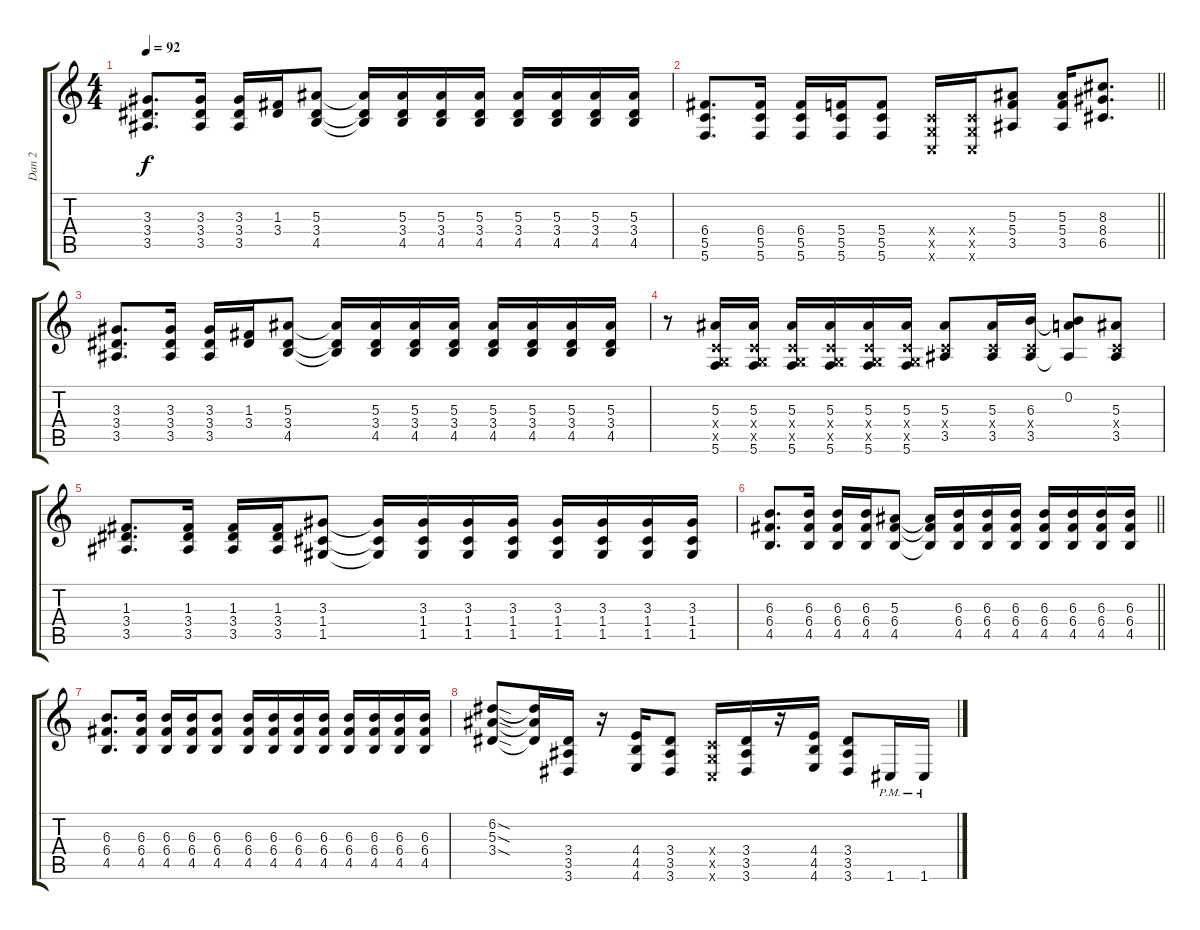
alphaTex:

\track ("Dan 2" "Dan 2") {instrument distortionguitar}
\staff {score tabs}
\tuning (D4 A3 F3 C3 G2 C2) {hide}
\ts (4 4)
\tempo 92
\clef g2
\ks c
(3.3 3.4 3.5).8{d dy f} (3.3 3.4 3.5).16 (3.3 3.4 3.5).16 (1.3 3.4).16 (5.3 3.4 4.5).8 (5.3{t} 3.4{t} 4.5{t}).16 (5.3 3.4 4.5).16 (5.3 3.4 4.5).16 (5.3 3.4 4.5).16 (5.3 3.4 4.5).16 (5.3 3.4 4.5).16 (5.3 3.4 4.5).16 (5.3 3.4 4.5).16 |
\barLineRight lightlight
(6.4 5.5 5.6).8{d} (6.4 5.5 5.6).16 (6.4 5.5 5.6).16 (5.4 5.5 5.6).16 (5.4 5.5 5.6).8 (0.4{x} 0.5{x} 0.6{x}).16 (0.4{x} 0.5{x} 0.6{x}).16 (5.3 5.4 3.5).8 (5.3 5.4 3.5).16 (8.3 8.4 6.5).8{d} |
(3.3 3.4 3.5).8{d} (3.3 3.4 3.5).16 (3.3 3.4 3.5).16 (1.3 3.4).16 (5.3 3.4 4.5).8 (5.3{t} 3.4{t} 4.5{t}).16 (5.3 3.4 4.5).16 (5.3 3.4 4.5).16 (5.3 3.4 4.5).16 (5.3 3.4 4.5).16 (5.3 3.4 4.5).16 (5.3 3.4 4.5).16 (5.3 3.4 4.5).16 |
r.8 (5.3 0.4{x} 0.5{x} 5.6).16 (5.3 0.4{x} 0.5{x} 5.6).16 (5.3 0.4{x} 0.5{x} 5.6).16 (5.3 0.4{x} 0.5{x} 5.6).16 (5.3 0.4{x} 0.5{x} 5.6).16 (5.3 0.4{x} 0.5{x} 5.6).16 (5.3 0.4{x} 3.5).8 (5.3 0.4{x} 3.5).16 (6.3 0.4{x} 3.5).16 (0.2 6.3{t} 3.5{t}).8 (5.3 0.4{x} 3.5).8 |
(1.3 3.4 3.5).8{d} (1.3 3.4 3.5).16 (1.3 3.4 3.5).16 (1.3 3.4 3.5).16 (3.3 1.4 1.5).8 (3.3{t} 1.4{t} 1.5{t}).16 (3.3 1.4 1.5).16 (3.3 1.4 1.5).16 (3.3 1.4 1.5).16 (3.3 1.4 1.5).16 (3.3 1.4 1.5).16 (3.3 1.4 1.5).16 (3.3 1.4 1.5).16 |
\barLineRight lightlight
(6.3 6.4 4.5).8{d} (6.3 6.4 4.5).16 (6.3 6.4 4.5).16 (6.3 6.4 4.5).16 (5.3 6.4 4.5).8 (5.3{t} 6.4{t} 4.5{t}).16 (6.3 6.4 4.5).16 (6.3 6.4 4.5).16 (6.3 6.4 4.5).16 (6.3 6.4 4.5).16 (6.3 6.4 4.5).16 (6.3 6.4 4.5).16 (6.3 6.4 4.5).16 |
(6.3 6.4 4.5).8{d} (6.3 6.4 4.5).16 (6.3 6.4 4.5).16 (6.3 6.4 4.5).16 (6.3 6.4 4.5).8 (6.3 6.4 4.5).16 (6.3 6.4 4.5).16 (6.3 6.4 4.5).16 (6.3 6.4 4.5).16 (6.3 6.4 4.5).16 (6.3 6.4 4.5).16 (6.3 6.4 4.5).16 (6.3 6.4 4.5).16 |
(6.2{sod} 5.3{sod} 3.4{sod}).8 (6.2{t} 5.3{t} 3.4{t}).16 (3.4 3.5 3.6).16 r.16 (4.4 4.5 4.6).16 (3.4 3.5 3.6).8 (0.4{x} 0.5{x} 0.6{x}).16 (3.4 3.5 3.6).16 r.16 (4.4 4.5 4.6).16 (3.4 3.5 3.6).8 1.6{pm}.16 1.6{pm}.16
